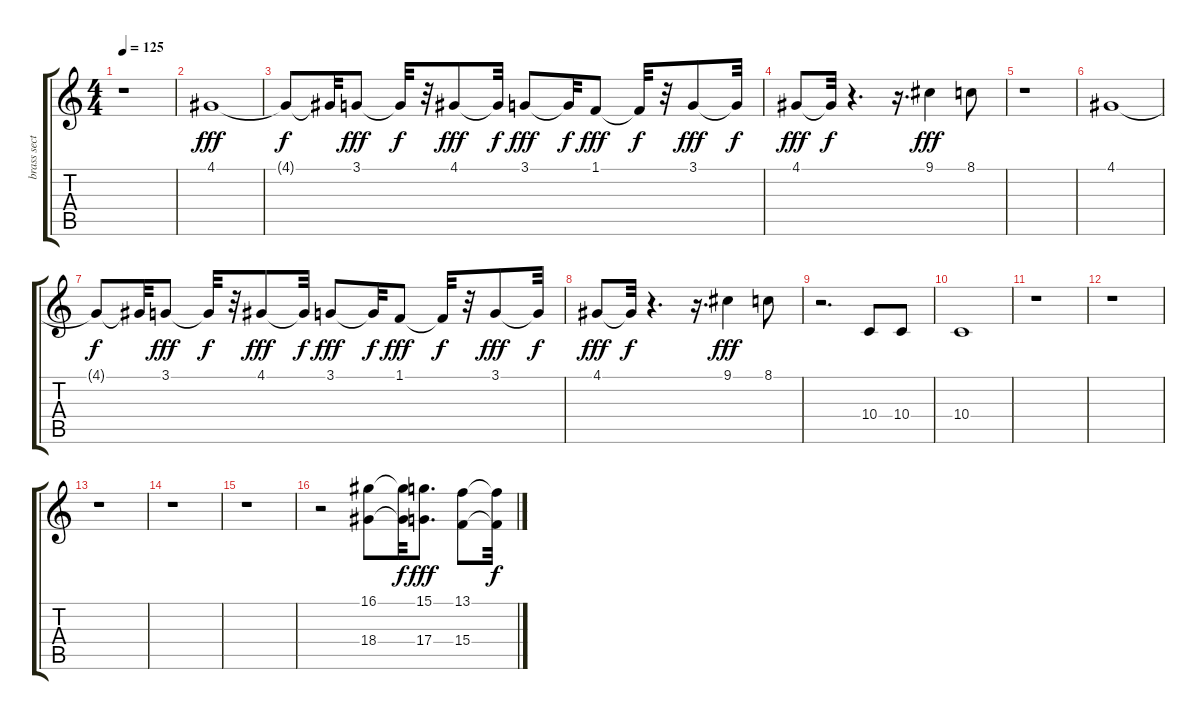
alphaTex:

\track ("brass section" "brass sect") {instrument trumpet}
\staff {score tabs}
\tuning (E4 B3 G3 D3 A2 E2) {hide}
\ts (4 4)
\tempo 125
\clef g2
\ks c
r.1{dy fff} |
4.1.1 |
4.1{t}.8{dy f} 4.1{t}.32 3.1.8{dy fff} 3.1{t}.32{dy f} r.32 4.1.8{dy fff} 4.1{t}.32{dy f} 3.1.8{dy fff} 3.1{t}.32{dy f} 1.1.8{dy fff} 1.1{t}.32{dy f} r.32 3.1.8{dy fff} 3.1{t}.32{dy f} |
4.1.8{dy fff} 4.1{t}.32{dy f} r.4{d} r.16{d} 9.1.4{dy fff} 8.1.8 |
r.1 |
4.1.1 |
4.1{t}.8{dy f} 4.1{t}.32 3.1.8{dy fff} 3.1{t}.32{dy f} r.32 4.1.8{dy fff} 4.1{t}.32{dy f} 3.1.8{dy fff} 3.1{t}.32{dy f} 1.1.8{dy fff} 1.1{t}.32{dy f} r.32 3.1.8{dy fff} 3.1{t}.32{dy f} |
4.1.8{dy fff} 4.1{t}.32{dy f} r.4{d} r.16{d} 9.1.4{dy fff} 8.1.8 |
r.2{d} 10.4.8 10.4.8 |
10.4.1 |
r.1 |
r.1 |
r.1 |
r.1 |
r.1 |
r.2 (16.1 18.4).8 (16.1{t} 18.4{t}).32{dy f} (15.1 17.4).8{d dy fff} (13.1 15.4).8 (13.1{t} 15.4{t}).32{dy f}
